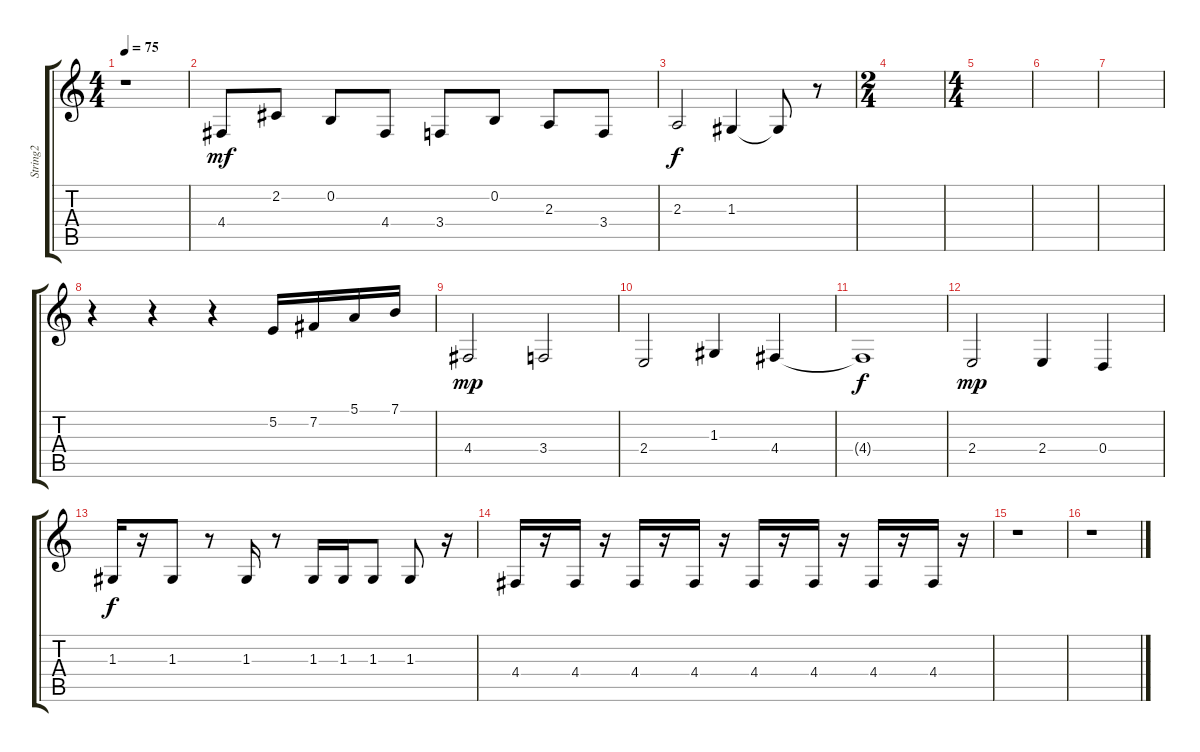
\track ("String2" "String2") {instrument stringensemble2}
\staff {score tabs}
\tuning (E4 B3 G3 D3 A2 E2) {hide}
\ts (4 4)
\tempo 75
\clef g2
\ks c
r.1{dy mf} |
4.4.8 2.2.8 0.2.8 4.4.8 3.4.8 0.2.8 2.3.8 3.4.8 |
2.3.2{dy f} 1.3.4 1.3{t}.8 r.8 |
\ts (2 4)
|
\ts (4 4)
|
|
|
r.4 r.4 r.4 5.2.16 7.2.16 5.1.16 7.1.16 |
4.4.2{dy mp} 3.4.2 |
2.4.2 1.3.4 4.4.4 |
4.4{t}.1{dy f} |
2.4.2{dy mp} 2.4.4 0.4.4 |
1.3.16{dy f instrument stringensemble1} r.16 1.3.8 r.8 1.3.16 r.8 1.3.16 1.3.16 1.3.8 1.3.8 r.16 |
4.4.16{instrument stringensemble1} r.16 4.4.16 r.16 4.4.16 r.16 4.4.16 r.16 4.4.16 r.16 4.4.16 r.16 4.4.16 r.16 4.4.16 r.16 |
r.1{instrument stringensemble2} |
r.1
